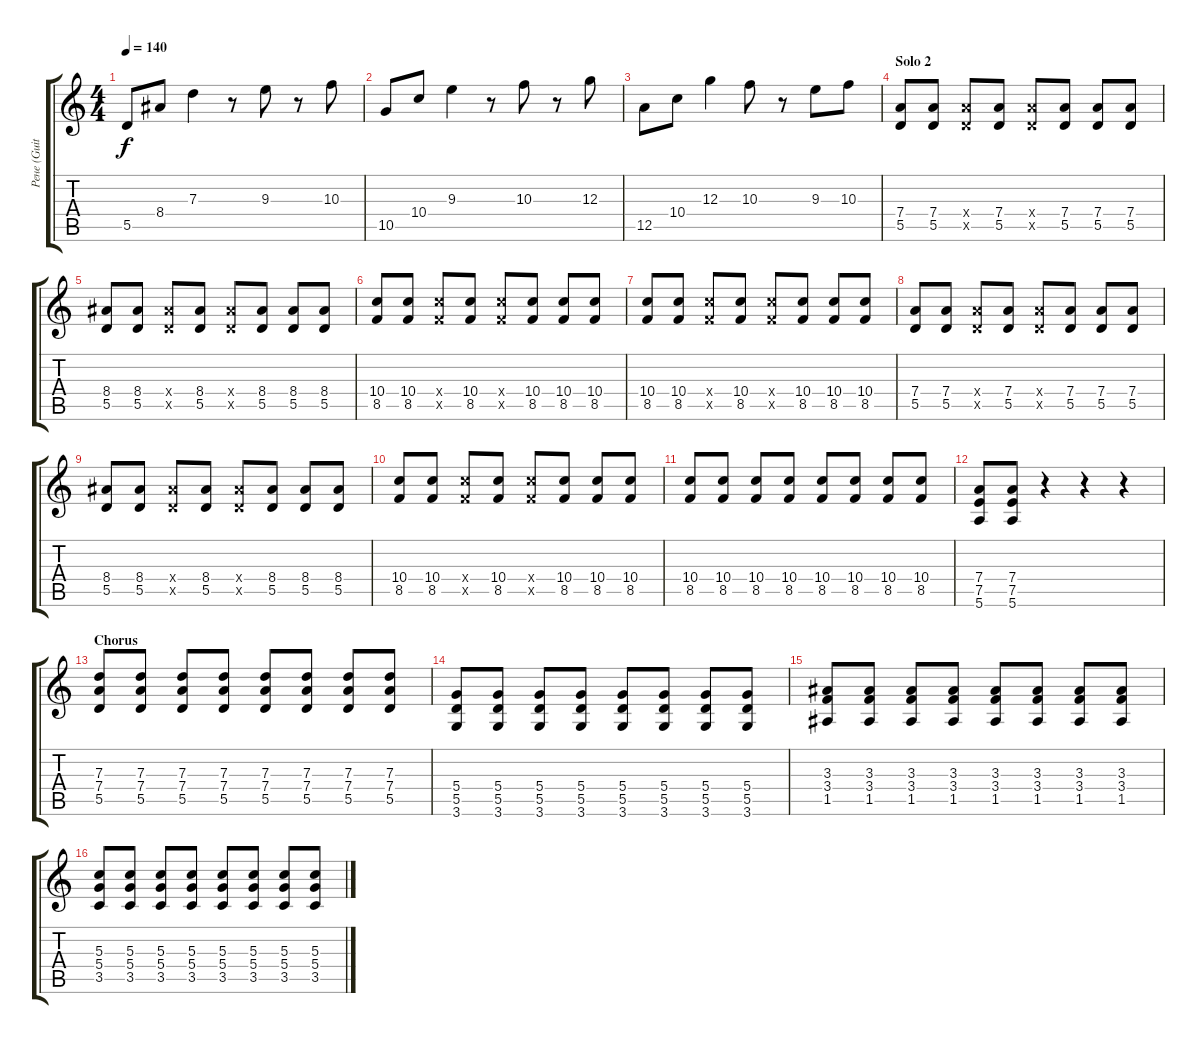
\track ("Рене (Guitar 2)" "Рене (Guit") {instrument acousticguitarsteel}
\staff {score tabs}
\tuning (E4 B3 G3 D3 A2 E2) {hide}
\ts (4 4)
\tempo 140
\clef g2
\ks c
5.5.8{dy f} 8.4.8 7.3.4 r.8 9.3.8 r.8 10.3.8 |
10.5.8 10.4.8 9.3.4 r.8 10.3.8 r.8 12.3.8 |
12.5.8 10.4.8 12.3.4 10.3.8 r.8 9.3.8 10.3.8 |
\section ("" "Solo 2")
(7.4 5.5).8{volume 10 instrument distortionguitar} (7.4 5.5).8 (7.4{x} 5.5{x}).8 (7.4 5.5).8 (7.4{x} 5.5{x}).8 (7.4 5.5).8 (7.4 5.5).8 (7.4 5.5).8 |
(8.4 5.5).8 (8.4 5.5).8 (8.4{x} 5.5{x}).8 (8.4 5.5).8 (8.4{x} 5.5{x}).8 (8.4 5.5).8 (8.4 5.5).8 (8.4 5.5).8 |
(10.4 8.5).8 (10.4 8.5).8 (10.4{x} 8.5{x}).8 (10.4 8.5).8 (10.4{x} 8.5{x}).8 (10.4 8.5).8 (10.4 8.5).8 (10.4 8.5).8 |
(10.4 8.5).8 (10.4 8.5).8 (10.4{x} 8.5{x}).8 (10.4 8.5).8 (10.4{x} 8.5{x}).8 (10.4 8.5).8 (10.4 8.5).8 (10.4 8.5).8 |
(7.4 5.5).8{volume 10 instrument distortionguitar} (7.4 5.5).8 (7.4{x} 5.5{x}).8 (7.4 5.5).8 (7.4{x} 5.5{x}).8 (7.4 5.5).8 (7.4 5.5).8 (7.4 5.5).8 |
(8.4 5.5).8 (8.4 5.5).8 (8.4{x} 5.5{x}).8 (8.4 5.5).8 (8.4{x} 5.5{x}).8 (8.4 5.5).8 (8.4 5.5).8 (8.4 5.5).8 |
(10.4 8.5).8 (10.4 8.5).8 (10.4{x} 8.5{x}).8 (10.4 8.5).8 (10.4{x} 8.5{x}).8 (10.4 8.5).8 (10.4 8.5).8 (10.4 8.5).8 |
(10.4 8.5).8 (10.4 8.5).8 (10.4 8.5).8 (10.4 8.5).8 (10.4 8.5).8 (10.4 8.5).8 (10.4 8.5).8 (10.4 8.5).8 |
(7.4 7.5 5.6).8 (7.4 7.5 5.6).8 r.4 r.4 r.4 |
\section ("" "Chorus")
(7.3 7.4 5.5).8{instrument distortionguitar} (7.3 7.4 5.5).8 (7.3 7.4 5.5).8 (7.3 7.4 5.5).8 (7.3 7.4 5.5).8 (7.3 7.4 5.5).8 (7.3 7.4 5.5).8 (7.3 7.4 5.5).8 |
(5.4 5.5 3.6).8 (5.4 5.5 3.6).8 (5.4 5.5 3.6).8 (5.4 5.5 3.6).8 (5.4 5.5 3.6).8 (5.4 5.5 3.6).8 (5.4 5.5 3.6).8 (5.4 5.5 3.6).8 |
(3.3 3.4 1.5).8 (3.3 3.4 1.5).8 (3.3 3.4 1.5).8 (3.3 3.4 1.5).8 (3.3 3.4 1.5).8 (3.3 3.4 1.5).8 (3.3 3.4 1.5).8 (3.3 3.4 1.5).8 |
(5.3 5.4 3.5).8 (5.3 5.4 3.5).8 (5.3 5.4 3.5).8 (5.3 5.4 3.5).8 (5.3 5.4 3.5).8 (5.3 5.4 3.5).8 (5.3 5.4 3.5).8 (5.3 5.4 3.5).8
